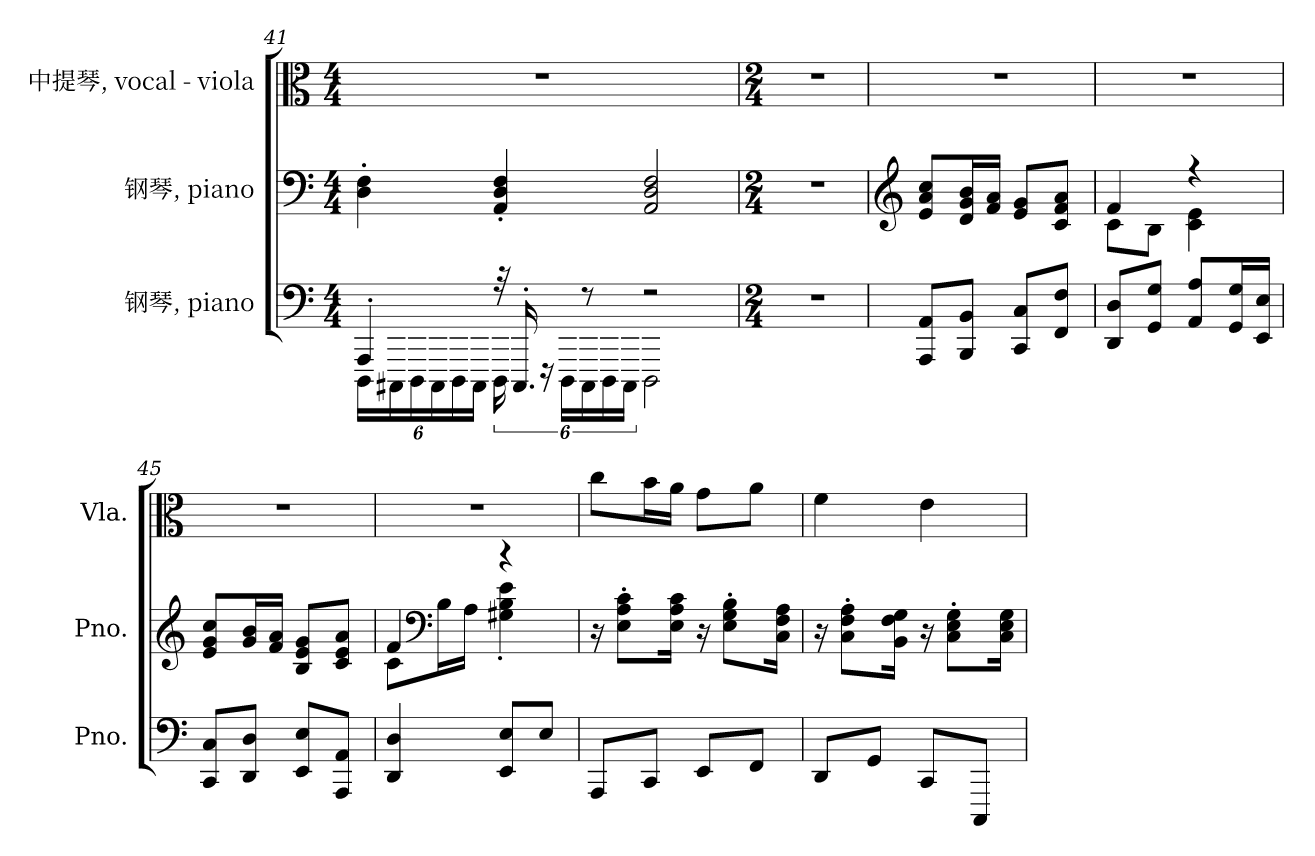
**kern	**kern	**kern
*part3	*part2	*part1
*staff3	*staff2	*staff1
*I"钢琴, piano	*I"钢琴, piano	*I"中提琴, vocal - viola
*I'Pno.	*I'Pno.	*I'Vla.
!!LO:LB:g=z
*clefF4	*clefF4	*clefC3
*k[]	*k[]	*k[]
*M4/4	*M4/4	*M4/4
=41	=41	=41
*^	*	*
*	*Xbrackettup	*	*
4AAA'/	24DDD\LL	4D\' 4F\'	1r
.	24CCC#X\	.	.
.	24DDD\	.	.
.	24CCC#\	.	.
.	24DDD\	.	.
.	24CCC#\JJ	.	.
*	*brackettup	*	*
32r	24DDD\	4AA/' 4D/' 4F/'	.
16.CCC#'/	.	.	.
.	24r	.	.
.	24DDD\LL	.	.
*	*Xbrackettup	*	*
8r	24CCC#\	.	.
.	24DDD\	.	.
.	24CCC#\JJ	.	.
2r	2DDD\	2AA/ 2D/ 2F/	.
*v	*v	*	*
=42	=42	=42
*M2/4	*M2/4	*M2/4
2r	2r	2r
=43	=43	=43
*	*clefG2	*
*	*	*MM90
8AAA/ 8AA/L	8e/ 8a/ 8cc/L	2r
8BBB/ 8BB/J	16d/ 16g/ 16b/L	.
.	16f/ 16a/JJ	.
8CC/ 8C/L	8e/ 8g/L	.
8FF/ 8F/J	8c/ 8f/ 8a/J	.
=44	=44	=44
*	*^	*
8DD/ 8D/L	4f/	8c\L	2r
8GG/ 8G/J	.	8B\J	.
8AA/ 8A/L	4r	4c\ 4e\	.
16GG/ 16G/L	.	.	.
16EE/ 16E/JJ	.	.	.
*	*v	*v	*
=45	=45	=45
8CC/ 8C/L	8e/ 8g/ 8cc/L	2r
8DD/ 8D/J	16g/ 16b/L	.
.	16f/ 16a/JJ	.
8EE/ 8E/L	8B/ 8e/ 8g/L	.
8AAA/ 8AA/J	8c/ 8e/ 8a/J	.
!!LO:LB:g=z
=46	=46	=46
*	*^	*
4DD/ 4D/	4f/	8c\L	2r
*	*clefF4	*	*
.	.	16B\L	.
.	.	16A\JJ	.
8EE/ 8E/L	4r	4G#X\' 4B\' 4e\'	.
8E/J	.	.	.
*	*v	*v	*
=47	=47	=47
*	*	*MM85
8AAA/L	16r	8cc\L
.	8E\' 8A\' 8c\'L	.
8CC/J	.	16b\L
.	16E\ 16A\ 16c\Jk	16a\JJ
8EE/L	16r	8g\L
.	8E\' 8G\' 8B\'L	.
8FF/J	.	8a\J
.	16C\ 16F\ 16A\Jk	.
=48	=48	=48
8DD/L	16r	4f\
.	8C\' 8F\' 8A\'L	.
8GG/J	.	.
.	16BB\ 16F\ 16G\Jk	.
8CC/L	16r	4e\
.	8C\' 8E\' 8G\'L	.
8CCC/J	.	.
.	16C\ 16E\ 16G\Jk	.
=	=	=
*-	*-	*-
